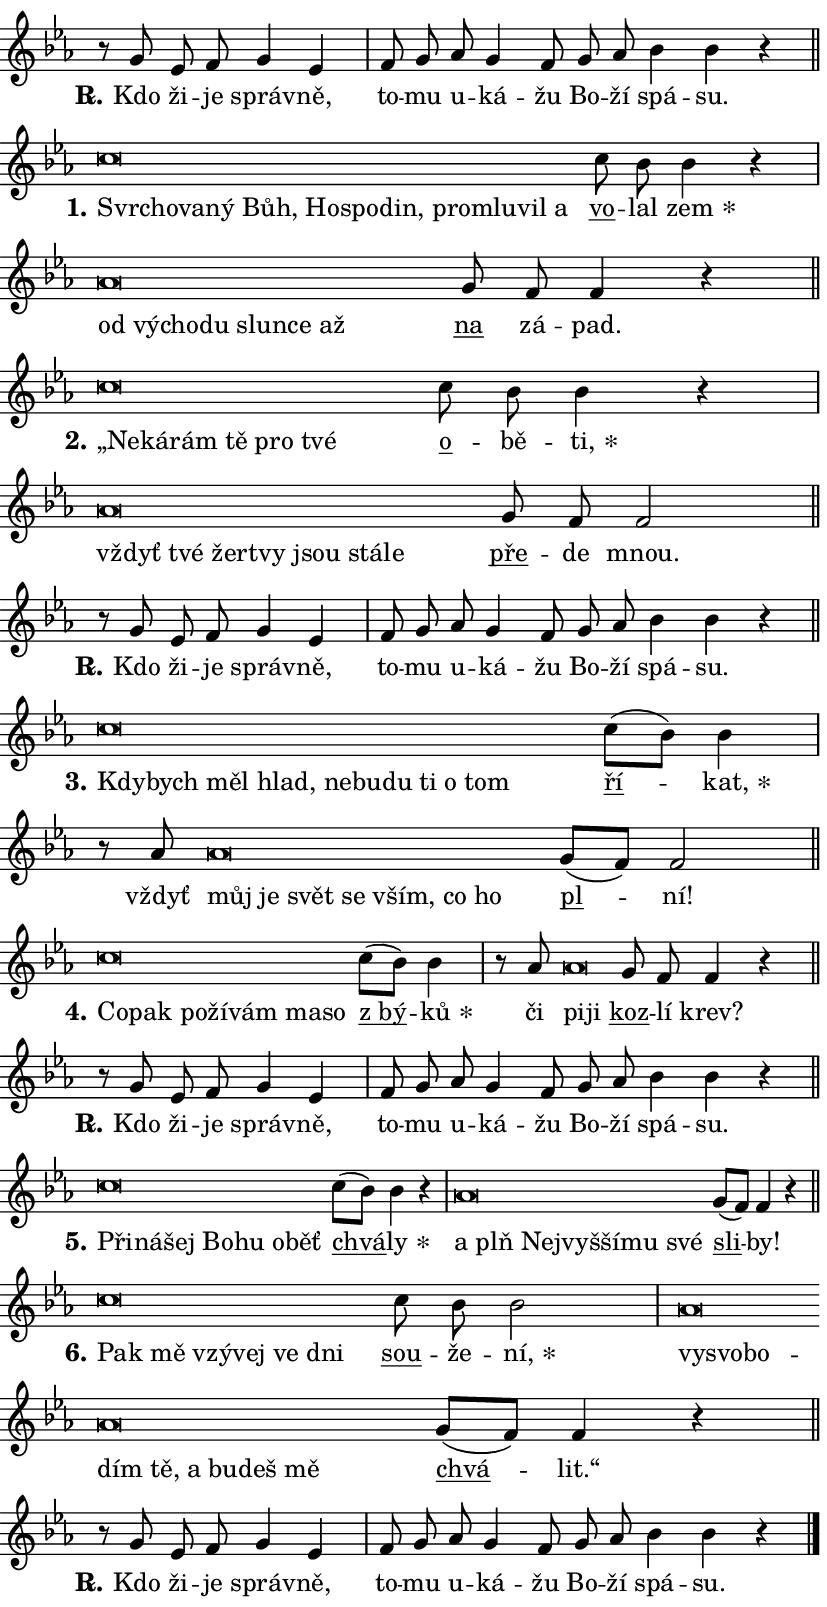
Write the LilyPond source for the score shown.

\version "2.24.0"
\header { tagline = "" }
\paper {
  indent = 0\cm
  top-margin = 0\cm
  right-margin = 0.13\cm % to fit lyric hyphens
  bottom-margin = 0\cm
  left-margin = 0\cm
  paper-width = 14\cm
  page-breaking = #ly:one-page-breaking
  system-system-spacing.basic-distance = #11
  score-system-spacing.basic-distance = #11
  ragged-last = ##f
}


%% Author: Thomas Morley
%% https://lists.gnu.org/archive/html/lilypond-user/2020-05/msg00002.html
#(define (line-position grob)
"Returns position of @var[grob} in current system:
   @code{'start}, if at first time-step
   @code{'end}, if at last time-step
   @code{'middle} otherwise
"
  (let* ((col (ly:item-get-column grob))
         (ln (ly:grob-object col 'left-neighbor))
         (rn (ly:grob-object col 'right-neighbor))
         (col-to-check-left (if (ly:grob? ln) ln col))
         (col-to-check-right (if (ly:grob? rn) rn col))
         (break-dir-left
           (and
             (ly:grob-property col-to-check-left 'non-musical #f)
             (ly:item-break-dir col-to-check-left)))
         (break-dir-right
           (and
             (ly:grob-property col-to-check-right 'non-musical #f)
             (ly:item-break-dir col-to-check-right))))
        (cond ((eqv? 1 break-dir-left) 'start)
              ((eqv? -1 break-dir-right) 'end)
              (else 'middle))))

#(define (tranparent-at-line-position vctor)
  (lambda (grob)
  "Relying on @code{line-position} select the relevant enry from @var{vctor}.
Used to determine transparency,"
    (case (line-position grob)
      ((end) (not (vector-ref vctor 0)))
      ((middle) (not (vector-ref vctor 1)))
      ((start) (not (vector-ref vctor 2))))))

noteHeadBreakVisibility =
#(define-music-function (break-visibility)(vector?)
"Makes @code{NoteHead}s transparent relying on @var{break-visibility}"
#{
  \override NoteHead.transparent =
    #(tranparent-at-line-position break-visibility)
#})

#(define delete-ledgers-for-transparent-note-heads
  (lambda (grob)
    "Reads whether a @code{NoteHead} is transparent.
If so this @code{NoteHead} is removed from @code{'note-heads} from
@var{grob}, which is supposed to be @code{LedgerLineSpanner}.
As a result ledgers are not printed for this @code{NoteHead}"
    (let* ((nhds-array (ly:grob-object grob 'note-heads))
           (nhds-list
             (if (ly:grob-array? nhds-array)
                 (ly:grob-array->list nhds-array)
                 '()))
           ;; Relies on the transparent-property being done before
           ;; Staff.LedgerLineSpanner.after-line-breaking is executed.
           ;; This is fragile ...
           (to-keep
             (remove
               (lambda (nhd)
                 (ly:grob-property nhd 'transparent #f))
               nhds-list)))
      ;; TODO find a better method to iterate over grob-arrays, similiar
      ;; to filter/remove etc for lists
      ;; For now rebuilt from scratch
      (set! (ly:grob-object grob 'note-heads)  '())
      (for-each
        (lambda (nhd)
          (ly:pointer-group-interface::add-grob grob 'note-heads nhd))
        to-keep))))

squashNotes = {
  \override NoteHead.X-extent = #'(-0.2 . 0.2)
  \override NoteHead.Y-extent = #'(-0.75 . 0)
  \override NoteHead.stencil =
    #(lambda (grob)
       (let ((pos (ly:grob-property grob 'staff-position)))
         (begin
           (if (< pos -7) (display "ERROR: Lower brevis then expected\n") (display ""))
           (if (<= pos -6) ly:text-interface::print ly:note-head::print))))
}
unSquashNotes = {
  \revert NoteHead.X-extent
  \revert NoteHead.Y-extent
  \revert NoteHead.stencil
}

hideNotes = \noteHeadBreakVisibility #begin-of-line-visible
unHideNotes = \noteHeadBreakVisibility #all-visible

% work-around for resetting accidentals
% https://lilypond.org/doc/v2.23/Documentation/notation/displaying-rhythms#unmetered-music
cadenzaMeasure = {
  \cadenzaOff
  \partial 1024 s1024
  \cadenzaOn
}

#(define-markup-command (accent layout props text) (markup?)
  "Underline accented syllable"
  (interpret-markup layout props
    #{\markup \override #'(offset . 4.3) \underline { #text }#}))

responsum = \markup \concat {
  "R" \hspace #-1.05 \path #0.1 #'((moveto 0 0.07) (lineto 0.9 0.8)) \hspace #0.05 "."
}

spaceSize = #0.6828661417322834 % exact space size for TeX Gyre Schola

\layout {
  \context {
    \Staff
    \remove "Time_signature_engraver"
    \override LedgerLineSpanner.after-line-breaking = #delete-ledgers-for-transparent-note-heads
  }
  \context {
    \Lyrics {
      \override LyricSpace.minimum-distance = \spaceSize
      \override LyricText.font-name = #"TeX Gyre Schola"
      \override LyricText.font-size = 1
      \override StanzaNumber.font-name = #"TeX Gyre Schola Bold"
      \override StanzaNumber.font-size = 1
    }
  }
  \context {
    \Score 
    \override NoteHead.text =
      #(lambda (grob) 
        (let ((pos (ly:grob-property grob 'staff-position)))
          #{\markup {
            \combine
              \halign #-0.55 \raise #(if (= pos -6) 0 0.5) \override #'(thickness . 2) \draw-line #'(3.2 . 0)
              \musicglyph "noteheads.sM1"
          }#}))
  }
}

% magnetic-lyrics.ily
%
%   written by
%     Jean Abou Samra <jean@abou-samra.fr>
%     Werner Lemberg <wl@gnu.org>
%
%   adapted by
%     Jiri Hon <jiri.hon@gmail.com>
%
% Version 2022-Apr-15

% https://www.mail-archive.com/lilypond-user@gnu.org/msg149350.html

#(define (Left_hyphen_pointer_engraver context)
   "Collect syllable-hyphen-syllable occurrences in lyrics and store
them in properties.  This engraver only looks to the left.  For
example, if the lyrics input is @code{foo -- bar}, it does the
following.

@itemize @bullet
@item
Set the @code{text} property of the @code{LyricHyphen} grob between
@q{foo} and @q{bar} to @code{foo}.

@item
Set the @code{left-hyphen} property of the @code{LyricText} grob with
text @q{foo} to the @code{LyricHyphen} grob between @q{foo} and
@q{bar}.
@end itemize

Use this auxiliary engraver in combination with the
@code{lyric-@/text::@/apply-@/magnetic-@/offset!} hook."
   (let ((hyphen #f)
         (text #f))
     (make-engraver
      (acknowledgers
       ((lyric-syllable-interface engraver grob source-engraver)
        (set! text grob)))
      (end-acknowledgers
       ((lyric-hyphen-interface engraver grob source-engraver)
        ;(when (not (grob::has-interface grob 'lyric-space-interface))
          (set! hyphen grob)));)
      ((stop-translation-timestep engraver)
       (when (and text hyphen)
         (ly:grob-set-object! text 'left-hyphen hyphen))
       (set! text #f)
       (set! hyphen #f)))))

#(define (lyric-text::apply-magnetic-offset! grob)
   "If the space between two syllables is less than the value in
property @code{LyricText@/.details@/.squash-threshold}, move the right
syllable to the left so that it gets concatenated with the left
syllable.

Use this function as a hook for
@code{LyricText@/.after-@/line-@/breaking} if the
@code{Left_@/hyphen_@/pointer_@/engraver} is active."
   (let ((hyphen (ly:grob-object grob 'left-hyphen #f)))
     (when hyphen
       (let ((left-text (ly:spanner-bound hyphen LEFT)))
         (when (grob::has-interface left-text 'lyric-syllable-interface)
           (let* ((common (ly:grob-common-refpoint grob left-text X))
                  (this-x-ext (ly:grob-extent grob common X))
                  (left-x-ext
                   (begin
                     ;; Trigger magnetism for left-text.
                     (ly:grob-property left-text 'after-line-breaking)
                     (ly:grob-extent left-text common X)))
                  ;; `delta` is the gap width between two syllables.
                  (delta (- (interval-start this-x-ext)
                            (interval-end left-x-ext)))
                  (details (ly:grob-property grob 'details))
                  (threshold (assoc-get 'squash-threshold details 0.2)))
             (when (< delta threshold)
               (let* (;; We have to manipulate the input text so that
                      ;; ligatures crossing syllable boundaries are not
                      ;; disabled.  For languages based on the Latin
                      ;; script this is essentially a beautification.
                      ;; However, for non-Western scripts it can be a
                      ;; necessity.
                      (lt (ly:grob-property left-text 'text))
                      (rt (ly:grob-property grob 'text))
                      (is-space (grob::has-interface hyphen 'lyric-space-interface))
                      (space (if is-space " " ""))
                      (extra-delta (if is-space spaceSize 0))
                      ;; Append new syllable.
                      (ltrt-space (if (and (string? lt) (string? rt))
                                (string-append lt space rt)
                                (make-concat-markup (list lt space rt))))
                      ;; Right-align `ltrt` to the right side.
                      (ltrt-space-markup (grob-interpret-markup
                               grob
                               (make-translate-markup
                                (cons (interval-length this-x-ext) 0)
                                (make-right-align-markup ltrt-space)))))
                 (begin
                   ;; Don't print `left-text`.
                   (ly:grob-set-property! left-text 'stencil #f)
                   ;; Set text and stencil (which holds all collected
                   ;; syllables so far) and shift it to the left.
                   (ly:grob-set-property! grob 'text ltrt-space)
                   (ly:grob-set-property! grob 'stencil ltrt-space-markup)
                   (ly:grob-translate-axis! grob (- (- delta extra-delta)) X))))))))))


#(define (lyric-hyphen::displace-bounds-first grob)
   ;; Make very sure this callback isn't triggered too early.
   (let ((left (ly:spanner-bound grob LEFT))
         (right (ly:spanner-bound grob RIGHT)))
     (ly:grob-property left 'after-line-breaking)
     (ly:grob-property right 'after-line-breaking)
     (ly:lyric-hyphen::print grob)))

squashThreshold = #0.4

\layout {
  \context {
    \Lyrics
    \consists #Left_hyphen_pointer_engraver
    \override LyricText.after-line-breaking =
      #lyric-text::apply-magnetic-offset!
    \override LyricHyphen.stencil = #lyric-hyphen::displace-bounds-first
    \override LyricText.details.squash-threshold = \squashThreshold
    \override LyricHyphen.minimum-distance = 0
    \override LyricHyphen.minimum-length = \squashThreshold
  }
}

squashText = \override LyricText.details.squash-threshold = 9999
unSquashText = \override LyricText.details.squash-threshold = \squashThreshold

leftText = \override LyricText.self-alignment-X = #LEFT
unLeftText = \revert LyricText.self-alignment-X

starOffset = #(lambda (grob) 
                (let ((x_offset (ly:self-alignment-interface::aligned-on-x-parent grob)))
                  (if (= x_offset 0) 0 (+ x_offset 1.2))))

star = #(define-music-function (syllable)(string?)
"Append star separator at the end of a syllable"
#{
  \once \override LyricText.X-offset = #starOffset
  \lyricmode { \markup {
    #syllable
    \override #'((font-name . "TeX Gyre Schola Bold")) \hspace #0.2 \lower #0.65 \larger "*"
  } }
#})

starAccent = #(define-music-function (syllable)(string?)
"Append star separator at the end of a syllable and make accent"
#{
  \once \override LyricText.X-offset = #starOffset
  \lyricmode { \markup {
    \accent #syllable
    \override #'((font-name . "TeX Gyre Schola Bold")) \hspace #0.2 \lower #0.65 \larger "*"
  } }
#})

breath = #(define-music-function (syllable)(string?)
"Append breathing indicator at the end of a syllable"
#{
  \lyricmode { \markup { #syllable "+" } }
#})

optionalBreath = #(define-music-function (syllable)(string?)
"Append optional breathing indicator at the end of a syllable"
#{
  \lyricmode { \markup { #syllable "(+)" } }
#})


\score {
    <<
        \new Voice = "melody" { \cadenzaOn \key es \major \relative { r8 g' es f g4 es \cadenzaMeasure \bar "|" f8 g \bar "" as g4 f8 \bar "" g as \bar "" bes4 bes r \cadenzaMeasure \bar "||" \break } }
        \new Lyrics \lyricsto "melody" { \lyricmode { \set stanza = \responsum
Kdo ži -- je správ -- ně, to -- mu u -- ká -- žu Bo -- ží spá -- su. } }
    >>
    \layout {}
}

\score {
    <<
        \new Voice = "melody" { \cadenzaOn \key es \major \relative { \squashNotes c''\breve*1/16 \hideNotes \breve*1/16 \bar "" \breve*1/16 \bar "" \breve*1/16 \bar "" \breve*1/16 \bar "" \breve*1/16 \bar "" \breve*1/16 \bar "" \breve*1/16 \bar "" \breve*1/16 \bar "" \breve*1/16 \bar "" \breve*1/16 \breve*1/16 \bar "" \unHideNotes \unSquashNotes \bar "" c8 bes bes4 r \cadenzaMeasure \bar "|" \squashNotes as\breve*1/16 \hideNotes \breve*1/16 \bar "" \breve*1/16 \bar "" \breve*1/16 \bar "" \breve*1/16 \bar "" \breve*1/16 \breve*1/16 \bar "" \unHideNotes \unSquashNotes \bar "" g8 f f4 r \cadenzaMeasure \bar "||" \break } }
        \new Lyrics \lyricsto "melody" { \lyricmode { \set stanza = "1."
\leftText Svr -- \squashText cho -- va -- ný Bůh, Ho -- spo -- din, pro -- mlu -- vil a \unLeftText \unSquashText \markup \accent vo -- lal \star zem \leftText od \squashText vý -- cho -- du slun -- ce až \unLeftText \unSquashText \markup \accent na zá -- pad. } }
    >>
    \layout {}
}

\score {
    <<
        \new Voice = "melody" { \cadenzaOn \key es \major \relative { \squashNotes c''\breve*1/16 \hideNotes \breve*1/16 \bar "" \breve*1/16 \bar "" \breve*1/16 \bar "" \breve*1/16 \breve*1/16 \bar "" \unHideNotes \unSquashNotes \bar "" c8 bes bes4 r \cadenzaMeasure \bar "|" \squashNotes as\breve*1/16 \hideNotes \breve*1/16 \bar "" \breve*1/16 \bar "" \breve*1/16 \bar "" \breve*1/16 \bar "" \breve*1/16 \breve*1/16 \bar "" \unHideNotes \unSquashNotes \bar "" g8 f f2 \cadenzaMeasure \bar "||" \break } }
        \new Lyrics \lyricsto "melody" { \lyricmode { \set stanza = "2."
\leftText „Ne -- \squashText ká -- rám tě pro tvé \unLeftText \unSquashText \markup \accent o -- bě -- \star ti, \leftText vždyť \squashText tvé žer -- tvy jsou stá -- le \unLeftText \unSquashText \markup \accent pře -- de mnou. } }
    >>
    \layout {}
}

\score {
    <<
        \new Voice = "melody" { \cadenzaOn \key es \major \relative { r8 g' es f g4 es \cadenzaMeasure \bar "|" f8 g \bar "" as g4 f8 \bar "" g as \bar "" bes4 bes r \cadenzaMeasure \bar "||" \break } }
        \new Lyrics \lyricsto "melody" { \lyricmode { \set stanza = \responsum
Kdo ži -- je správ -- ně, to -- mu u -- ká -- žu Bo -- ží spá -- su. } }
    >>
    \layout {}
}

\score {
    <<
        \new Voice = "melody" { \cadenzaOn \key es \major \relative { \squashNotes c''\breve*1/16 \hideNotes \breve*1/16 \bar "" \breve*1/16 \bar "" \breve*1/16 \bar "" \breve*1/16 \bar "" \breve*1/16 \bar "" \breve*1/16 \bar "" \breve*1/16 \bar "" \breve*1/16 \breve*1/16 \bar "" \unHideNotes \unSquashNotes \bar "" c8[( bes)] bes4 \cadenzaMeasure \bar "|" r8 as \squashNotes as\breve*1/16 \hideNotes \breve*1/16 \bar "" \breve*1/16 \bar "" \breve*1/16 \bar "" \breve*1/16 \bar "" \breve*1/16 \breve*1/16 \bar "" \unHideNotes \unSquashNotes \bar "" g8[( f)] f2 \cadenzaMeasure \bar "||" \break } }
        \new Lyrics \lyricsto "melody" { \lyricmode { \set stanza = "3."
\leftText Kdy -- \squashText bych měl hlad, ne -- bu -- du ti o tom \unLeftText \unSquashText \markup \accent ří -- \star kat, vždyť \leftText můj \squashText je svět se vším, co ho \unLeftText \unSquashText \markup \accent pl -- ní! } }
    >>
    \layout {}
}

\score {
    <<
        \new Voice = "melody" { \cadenzaOn \key es \major \relative { \squashNotes c''\breve*1/16 \hideNotes \breve*1/16 \bar "" \breve*1/16 \bar "" \breve*1/16 \bar "" \breve*1/16 \bar "" \breve*1/16 \breve*1/16 \bar "" \unHideNotes \unSquashNotes \bar "" c8[( bes)] bes4 \cadenzaMeasure \bar "|" r8 as8 \squashNotes as\breve*1/16 \hideNotes \breve*1/16 \bar "" \unHideNotes \unSquashNotes \bar "" g8 f f4 r \cadenzaMeasure \bar "||" \break } }
        \new Lyrics \lyricsto "melody" { \lyricmode { \set stanza = "4."
\leftText Co -- \squashText pak po -- ží -- vám ma -- so \unLeftText \unSquashText \markup \accent "z bý" -- \star ků či \leftText pi -- \squashText ji \unLeftText \unSquashText \markup \accent koz -- lí krev? } }
    >>
    \layout {}
}

\score {
    <<
        \new Voice = "melody" { \cadenzaOn \key es \major \relative { r8 g' es f g4 es \cadenzaMeasure \bar "|" f8 g \bar "" as g4 f8 \bar "" g as \bar "" bes4 bes r \cadenzaMeasure \bar "||" \break } }
        \new Lyrics \lyricsto "melody" { \lyricmode { \set stanza = \responsum
Kdo ži -- je správ -- ně, to -- mu u -- ká -- žu Bo -- ží spá -- su. } }
    >>
    \layout {}
}

\score {
    <<
        \new Voice = "melody" { \cadenzaOn \key es \major \relative { \squashNotes c''\breve*1/16 \hideNotes \breve*1/16 \bar "" \breve*1/16 \bar "" \breve*1/16 \bar "" \breve*1/16 \bar "" \breve*1/16 \breve*1/16 \bar "" \unHideNotes \unSquashNotes \bar "" c8[( bes)] bes4 r \cadenzaMeasure \bar "|" \squashNotes as\breve*1/16 \hideNotes \breve*1/16 \bar "" \breve*1/16 \bar "" \breve*1/16 \bar "" \breve*1/16 \bar "" \breve*1/16 \breve*1/16 \bar "" \unHideNotes \unSquashNotes \bar "" g8[( f)] f4 r \cadenzaMeasure \bar "||" \break } }
        \new Lyrics \lyricsto "melody" { \lyricmode { \set stanza = "5."
\leftText Při -- \squashText ná -- šej Bo -- hu o -- běť \unLeftText \unSquashText \markup \accent chvá -- \star ly \leftText a \squashText plň Nej -- vyš -- ší -- mu své \unLeftText \unSquashText \markup \accent sli -- by! } }
    >>
    \layout {}
}

\score {
    <<
        \new Voice = "melody" { \cadenzaOn \key es \major \relative { \squashNotes c''\breve*1/16 \hideNotes \breve*1/16 \bar "" \breve*1/16 \bar "" \breve*1/16 \bar "" \breve*1/16 \breve*1/16 \bar "" \unHideNotes \unSquashNotes \bar "" c8 bes bes2 \cadenzaMeasure \bar "|" \squashNotes as\breve*1/16 \hideNotes \breve*1/16 \bar "" \breve*1/16 \bar "" \breve*1/16 \bar "" \breve*1/16 \bar "" \breve*1/16 \bar "" \breve*1/16 \bar "" \breve*1/16 \breve*1/16 \bar "" \unHideNotes \unSquashNotes \bar "" g8[( f)] f4 r \cadenzaMeasure \bar "||" \break } }
        \new Lyrics \lyricsto "melody" { \lyricmode { \set stanza = "6."
\leftText Pak \squashText mě vzý -- vej ve dni \unLeftText \unSquashText \markup \accent sou -- že -- \star ní, \leftText vy -- \squashText svo -- bo -- dím tě, a bu -- deš mě \unLeftText \unSquashText \markup \accent chvá -- lit.“ } }
    >>
    \layout {}
}

\score {
    <<
        \new Voice = "melody" { \cadenzaOn \key es \major \relative { r8 g' es f g4 es \cadenzaMeasure \bar "|" f8 g \bar "" as g4 f8 \bar "" g as \bar "" bes4 bes r \cadenzaMeasure \bar "||" \break } \bar "|." }
        \new Lyrics \lyricsto "melody" { \lyricmode { \set stanza = \responsum
Kdo ži -- je správ -- ně, to -- mu u -- ká -- žu Bo -- ží spá -- su. } }
    >>
    \layout {}
}
